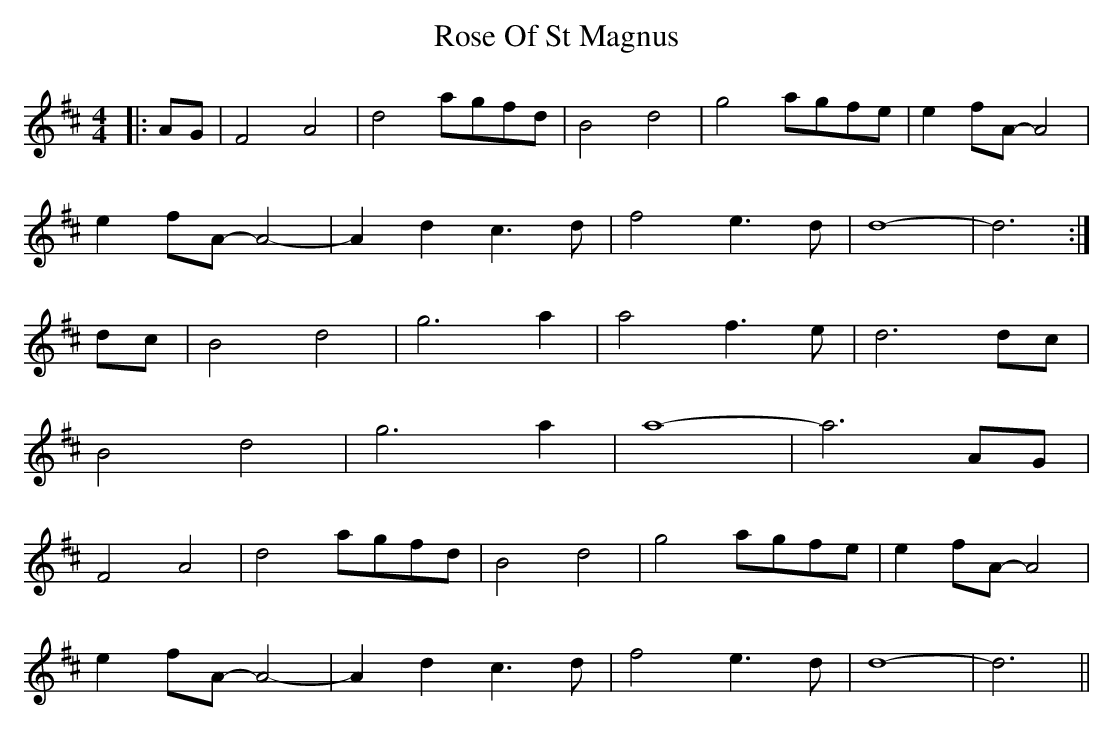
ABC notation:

X:1
T: Rose Of St Magnus
M: 4/4
L: 1/8
K: Dmaj
|:AG|F4 A4|d4 agfd|B4 d4|g4 agfe|e2 fA-A4|
e2 fA-A4-|A2 d2 c3 d|f4 e3 d|d8 -|d6:|
dc|B4 d4|g6 a2|a4 f3 e|d6 dc|
B4 d4|g6 a2|a8-|a6 AG|
F4 A4|d4 agfd|B4 d4|g4 agfe|e2 fA- A4|
e2 fA- A4-|A2 d2 c3 d|f4 e3 d|d8-|d6||
